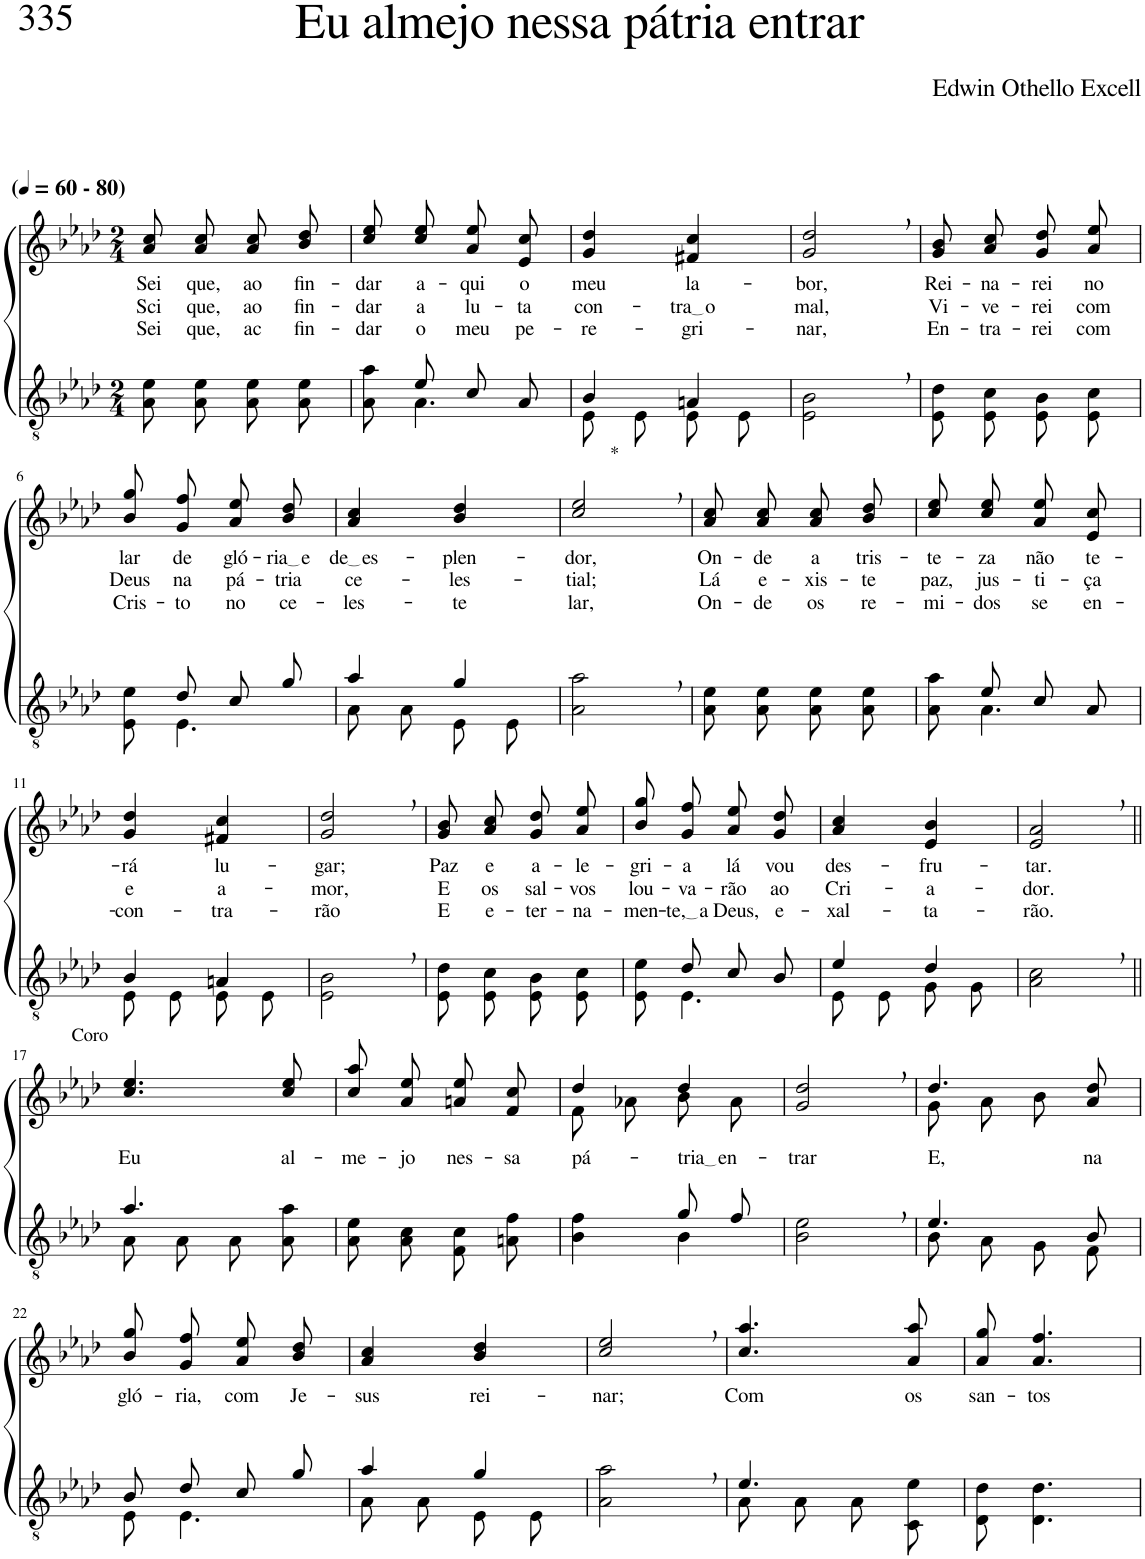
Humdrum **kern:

**kern	**kern	**text	**text	**text
*part2	*part1	*part1	*part1	*part1
*staff2	*staff1	*staff1	*staff1	*staff1
*I"Parte III e IV	*I"Parte I e II	*	*	*
*clefGv2	*clefG2	*	*	*
*Trd3c5	*Trd3c5	*	*	*
*k[b-e-a-d-]	*k[b-e-a-d-]	*	*	*
*M2/4	*M2/4	*	*	*
*MM60	*MM60	*	*	*
=1	=1	=1	=1	=1
!	!LO:TX:a:B:t=(	!	!	!
!	!LO:TX:a:B:t=- 80)	!	!	!
!	!	!LO:LY:b	!LO:LY:b	!LO:LY:b
8A-\ 8e-\L	8a-\ 8cc\L	Sei	Sci	Sei
!	!	!LO:LY:b	!LO:LY:b	!LO:LY:b
8A-\ 8e-\J	8a-\ 8cc\J	que,	que,	que,
!	!	!LO:LY:b	!LO:LY:b	!LO:LY:b
8A-\ 8e-\L	8a-\ 8cc\L	ao	ao	ac
!	!	!LO:LY:b	!LO:LY:b	!LO:LY:b
8A-\ 8e-\J	8b-\ 8dd-\J	fin-	fin-	fin-
=2	=2	=2	=2	=2
*^	*	*	*	*
!	!	!	!LO:LY:b	!LO:LY:b	!LO:LY:b
8ryy	8A-\ 8a-\	8cc\ 8ee-\L	-dar	-dar	-dar
!	!	!	!LO:LY:b	!LO:LY:b	!LO:LY:b
8e-/	4.A-\	8cc\ 8ee-\J	a-	a	o
!	!	!	!LO:LY:b	!LO:LY:b	!LO:LY:b
8c/L	.	8a-\ 8ee-\L	-qui	lu-	meu
!	!	!	!LO:LY:b	!LO:LY:b	!LO:LY:b
8A-/J	.	8e-\ 8cc\J	o	-ta	pe-
=3	=3	=3	=3	=3	=3
!	!	!	!LO:LY:b	!LO:LY:b	!LO:LY:b
4B-/	8E-\L	4g/ 4dd-/	meu	con-	-re-
.	8E-\J	.	.	.	.
!	!	!	!LO:LY:b	!LO:LY:b	!LO:LY:b
4An/	8E-\L	4f#X/ 4cc/	la-	tra o	-gri-
.	8E-\J	.	.	.	.
=4	=4	=4	=4	=4	=4
!	!	!	!LO:LY:b	!LO:LY:b	!LO:LY:b
*v	*v	*	*	*	*
2E-\, 2B-\,	2g/, 2dd-/,	-bor,	mal,	-nar,
=5	=5	=5	=5	=5
!	!	!LO:LY:b	!LO:LY:b	!LO:LY:b
8E-/ 8d-/L	8g/ 8b-/L	Rei-	Vi-	En-
!	!	!LO:LY:b	!LO:LY:b	!LO:LY:b
8E-/ 8c/J	8a-/ 8cc/J	-na-	-ve-	-tra-
!	!	!LO:LY:b	!LO:LY:b	!LO:LY:b
8E-/ 8B-/L	8g\ 8dd-\L	-rei	-rei	-rei
!	!	!LO:LY:b	!LO:LY:b	!LO:LY:b
8E-/ 8c/J	8a-\ 8ee-\J	no	com	com
!!LO:LB:g=z
=6	=6	=6	=6	=6
*^	*	*	*	*
!	!	!	!LO:LY:b	!LO:LY:b	!LO:LY:b
8ryy	8E-\ 8e-\	8b-\ 8gg\L	lar	Deus	Cris-
!	!	!	!LO:LY:b	!LO:LY:b	!LO:LY:b
8d-/	4.E-\	8g\ 8ff\J	de	na	-to
!	!	!	!LO:LY:b	!LO:LY:b	!LO:LY:b
8c/L	.	8a-\ 8ee-\L	gló-	pá-	no
!	!	!	!LO:LY:b	!LO:LY:b	!LO:LY:b
8g/J	.	8b-\ 8dd-\J	ria e	-tria	ce-
=7	=7	=7	=7	=7	=7
!	!	!	!LO:LY:b	!LO:LY:b	!LO:LY:b
4a-/	8A-\L	4a-/ 4cc/	de es	ce-	-les-
.	8A-\J	.	.	.	.
!	!	!	!LO:LY:b	!LO:LY:b	!LO:LY:b
4g/	8E-\L	4b-/ 4dd-/	-plen-	-les-	-te
.	8E-\J	.	.	.	.
=8	=8	=8	=8	=8	=8
!	!	!LO:TX:a:t=*	!	!	!
!	!	!	!LO:LY:b	!LO:LY:b	!LO:LY:b
*v	*v	*	*	*	*
2A-\, 2a-\,	2cc/, 2ee-/,	-dor,	-tial;	lar,
=9	=9	=9	=9	=9
!	!	!LO:LY:b	!LO:LY:b	!LO:LY:b
8A-\ 8e-\L	8a-\ 8cc\L	On-	Lá	On-
!	!	!LO:LY:b	!LO:LY:b	!LO:LY:b
8A-\ 8e-\J	8a-\ 8cc\J	-de	e-	-de
!	!	!LO:LY:b	!LO:LY:b	!LO:LY:b
8A-\ 8e-\L	8a-\ 8cc\L	a	-xis-	os
!	!	!LO:LY:b	!LO:LY:b	!LO:LY:b
8A-\ 8e-\J	8b-\ 8dd-\J	tris-	-te	re-
=10	=10	=10	=10	=10
*^	*	*	*	*
!	!	!	!LO:LY:b	!LO:LY:b	!LO:LY:b
8ryy	8A-\ 8a-\	8cc\ 8ee-\L	-te-	paz,	-mi-
!	!	!	!LO:LY:b	!LO:LY:b	!LO:LY:b
8e-/	4.A-\	8cc\ 8ee-\J	-za	jus-	-dos
!	!	!	!LO:LY:b	!LO:LY:b	!LO:LY:b
8c/L	.	8a-\ 8ee-\L	não	-ti-	se
!	!	!	!LO:LY:b	!LO:LY:b	!LO:LY:b
8A-/J	.	8e-\ 8cc\J	te-	-ça	en-
!!LO:LB:g=z
=11	=11	=11	=11	=11	=11
!	!	!	!LO:LY:b	!LO:LY:b	!LO:LY:b
4B-/	8E-\L	4g/ 4dd-/	-rá	e	-con-
.	8E-\J	.	.	.	.
!	!	!	!LO:LY:b	!LO:LY:b	!LO:LY:b
4An/	8E-\L	4f#X/ 4cc/	lu-	a-	-tra-
.	8E-\J	.	.	.	.
=12	=12	=12	=12	=12	=12
!	!	!	!LO:LY:b	!LO:LY:b	!LO:LY:b
*v	*v	*	*	*	*
2E-\, 2B-\,	2g/, 2dd-/,	-gar;	-mor,	-rão
=13	=13	=13	=13	=13
!	!	!LO:LY:b	!LO:LY:b	!LO:LY:b
8E-/ 8d-/L	8g/ 8b-/L	Paz	E	E
!	!	!LO:LY:b	!LO:LY:b	!LO:LY:b
8E-/ 8c/J	8a-/ 8cc/J	e	os	e-
!	!	!LO:LY:b	!LO:LY:b	!LO:LY:b
8E-/ 8B-/L	8g\ 8dd-\L	a-	sal-	-ter-
!	!	!LO:LY:b	!LO:LY:b	!LO:LY:b
8E-/ 8c/J	8a-\ 8ee-\J	-le-	-vos	-na-
=14	=14	=14	=14	=14
*^	*	*	*	*
!	!	!	!LO:LY:b	!LO:LY:b	!LO:LY:b
8ryy	8E-\ 8e-\	8b-\ 8gg\L	-gri-	lou-	-men-
!	!	!	!LO:LY:b	!LO:LY:b	!LO:LY:b
8d-/	4.E-\	8g\ 8ff\J	-a	-va-	te, a
!	!	!	!LO:LY:b	!LO:LY:b	!LO:LY:b
8c/L	.	8a-\ 8ee-\L	lá	-rão	Deus,
!	!	!	!LO:LY:b	!LO:LY:b	!LO:LY:b
8B-/J	.	8g\ 8dd-\J	vou	ao	e-
=15	=15	=15	=15	=15	=15
!	!	!	!LO:LY:b	!LO:LY:b	!LO:LY:b
4e-/	8E-\L	4a-/ 4cc/	des-	Cri-	-xal-
.	8E-\J	.	.	.	.
!	!	!	!LO:LY:b	!LO:LY:b	!LO:LY:b
4d-/	8G\L	4e-/ 4b-/	-fru-	-a-	-ta-
.	8G\J	.	.	.	.
=16	=16	=16	=16	=16	=16
!	!	!	!LO:LY:b	!LO:LY:b	!LO:LY:b
*v	*v	*	*	*	*
2A-\, 2c\,	2e-/, 2a-/,	-tar.	-dor.	-rão.
!!LO:LB:g=z
=17||	=17||	=17||	=17||	=17||
*^	*	*	*	*
!	!	!LO:TX:a:t=Coro	!	!	!
!	!	!	!LO:LY:b	!	!
4.a-/	8A-\L	4.cc/ 4.ee-/	Eu	.	.
.	8A-\J	.	.	.	.
.	8A-\L	.	.	.	.
!	!	!	!LO:LY:b	!	!
8ryy	8A-\ 8a-\J	8cc/ 8ee-/	al-	.	.
=18	=18	=18	=18	=18	=18
!	!	!	!LO:LY:b	!	!
*v	*v	*	*	*	*
8A-\ 8e-\L	8cc\ 8aa-\L	-me-	.	.
!	!	!LO:LY:b	!	!
8A-\ 8c\J	8a-\ 8ee-\J	-jo	.	.
!	!	!LO:LY:b	!	!
8F\ 8c\L	8an\ 8ee-\L	nes-	.	.
!	!	!LO:LY:b	!	!
8An\ 8f\J	8f\ 8cc\J	-sa	.	.
=19	=19	=19	=19	=19
*^	*^	*	*	*
!	!	!	!	!LO:LY:b	!	!
4ryy	4B-\ 4f\	4dd-/	8f\L	pá-	.	.
.	.	.	8a-X\J	.	.	.
!	!	!	!	!LO:LY:b	!	!
8g/L	4B-\	4dd-/	8b-\L	tria en	.	.
8f/J	.	.	8a-\J	.	.	.
*v	*v	*	*	*	*	*
=20	=20	=20	=20	=20	=20
!	!	!	!LO:LY:b	!	!
*	*v	*v	*	*	*
2B-\, 2e-\,	2g/, 2dd-/,	-trar	.	.
=21	=21	=21	=21	=21
*^	*^	*	*	*
!	!	!	!	!LO:LY:b	!	!
4.e-/	8B-\L	4.dd-/	8g\	E,	.	.
.	8A-\J	.	8a-\L	.	.	.
.	8G\L	.	8b-\J	.	.	.
!	!	!	!	!LO:LY:b	!	!
8B-/	8F\J	8a-/ 8dd-/	8ryy	na	.	.
!!LO:LB:g=z
=22	=22	=22	=22	=22	=22	=22
!	!	!	!	!LO:LY:b	!	!
*	*	*v	*v	*	*	*
8B-/L	8E-\	8b-\ 8gg\L	gló-	.	.
!	!	!	!LO:LY:b	!	!
8d-/J	4.E-\	8g\ 8ff\J	-ria,	.	.
!	!	!	!LO:LY:b	!	!
8c/L	.	8a-\ 8ee-\L	com	.	.
!	!	!	!LO:LY:b	!	!
8g/J	.	8b-\ 8dd-\J	Je-	.	.
=23	=23	=23	=23	=23	=23
!	!	!	!LO:LY:b	!	!
4a-/	8A-\L	4a-/ 4cc/	-sus	.	.
.	8A-\J	.	.	.	.
!	!	!	!LO:LY:b	!	!
4g/	8E-\L	4b-/ 4dd-/	rei-	.	.
.	8E-\J	.	.	.	.
=24	=24	=24	=24	=24	=24
!	!	!	!LO:LY:b	!	!
*v	*v	*	*	*	*
2A-\, 2a-\,	2cc/, 2ee-/,	-nar;	.	.
=25	=25	=25	=25	=25
*^	*	*	*	*
!	!	!	!LO:LY:b	!	!
4.e-/	8A-\L	4.cc/ 4.aa-/	Com	.	.
.	8A-\J	.	.	.	.
.	8A-\L	.	.	.	.
!	!	!	!LO:LY:b	!	!
8ryy	8C\ 8e-\J	8a-/ 8aa-/	os	.	.
=26	=26	=26	=26	=26	=26
!	!	!	!LO:LY:b	!	!
*v	*v	*	*	*	*
8D-\ 8d-\	8a-/ 8gg/	san-	.	.
!	!	!LO:LY:b	!	!
4.D-\ 4.d-\	4.a-/ 4.ff/	-tos	.	.
=	=	=	=	=
*-	*-	*-	*-	*-
